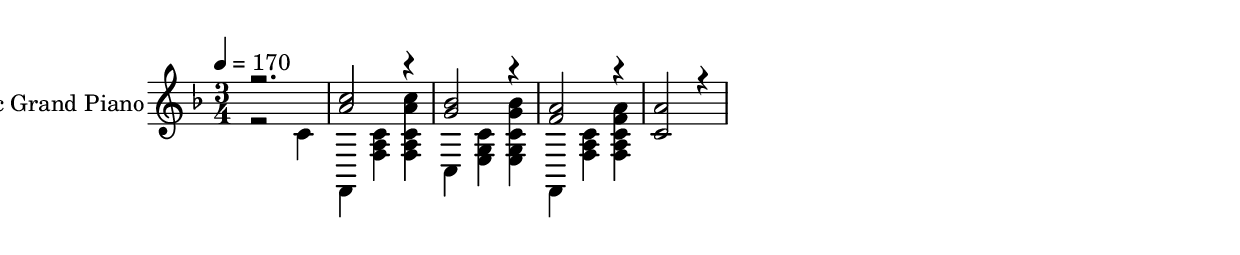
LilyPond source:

% Lily was here -- automatically converted by ...
\version "2.14.0"

\layout {
  \context {
    \Voice
    \remove "Note_heads_engraver"
    \consists "Completion_heads_engraver"
    \remove "Rest_engraver"
    \consists "Completion_rest_engraver"
  }
}

trackAchannelA = {
  \key f \major
  \time 3/4 
  \tempo 4 = 170 
  % lots of removed lines with \tempo
}

trackA = <<
  \context Voice = voiceA \trackAchannelA
>>


trackBchannelA = {
  \set Staff.instrumentName = "Acoustic Grand Piano"
}

trackBchannelB = {
  \voiceTwo
  r2 c'4
  | % 2
  f, <f a c' >4 <a' c'' f a c' >4
  | % 3
  c <e g c' >4 <g' bes' e g c' >4
  | % 4
  f, <f a c' >4 <f' a' f a c' >4
  | % 5
}

trackBchannelBvoiceB = {
  \voiceOne
  r2. 
  | % 2
  <a' c'' >2 r4 
  | % 3
  <g' bes' >2 r4 
  | % 4
  <f' a' >2 r4 
  | % 5
  <c' a' >2 r4 
  | % 6
}

trackB = <<
%   \clef bass
  
  \context Voice = voiceA \trackBchannelA
  \context Voice = voiceB \trackBchannelB
  \context Voice = voiceC \trackBchannelBvoiceB
>>


\score {
  <<
    \context Staff=trackB \trackA
    \context Staff=trackB \trackB
  >>
  \layout {}
  \midi {}
}
